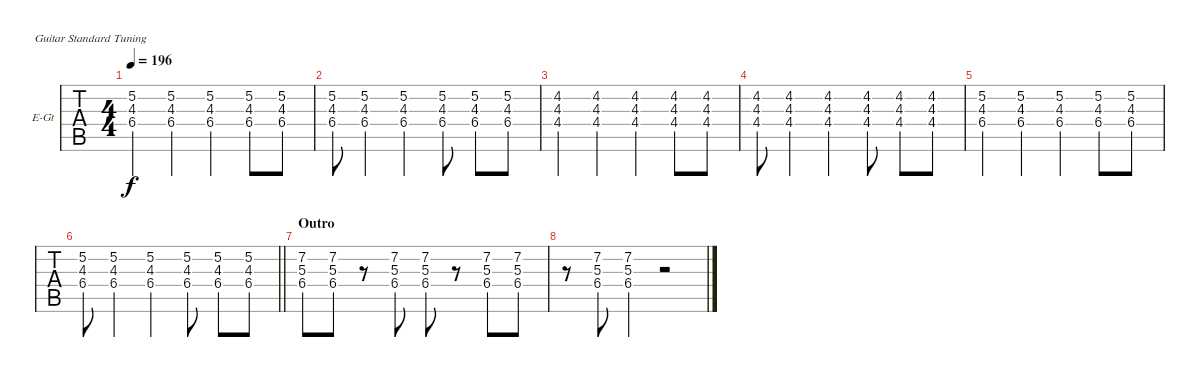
\bracketExtendMode groupsimilarinstruments
\firstSystemTrackNameOrientation horizontal
\otherSystemsTrackNameOrientation horizontal
\track ("Nick" "E-Gt") {instrument distortionguitar}
\staff {tabs}
\tuning (E4 B3 G3 D3 A2 E2)
\ts (4 4)
\tempo 196
\clef g2
\ks c
(5.2 4.3 6.4).4{dy f} (5.2 4.3 6.4).4 (5.2 4.3 6.4).4 (5.2 4.3 6.4).8 (5.2 4.3 6.4).8 |
(5.2 4.3 6.4).8 (5.2 4.3 6.4).4 (5.2 4.3 6.4).4 (5.2 4.3 6.4).8 (5.2 4.3 6.4).8 (5.2 4.3 6.4).8 |
(4.2 4.3 4.4).4 (4.2 4.3 4.4).4 (4.2 4.3 4.4).4 (4.2 4.3 4.4).8 (4.2 4.3 4.4).8 |
(4.2 4.3 4.4).8 (4.2 4.3 4.4).4 (4.2 4.3 4.4).4 (4.2 4.3 4.4).8 (4.2 4.3 4.4).8 (4.2 4.3 4.4).8 |
(5.2 4.3 6.4).4 (5.2 4.3 6.4).4 (5.2 4.3 6.4).4 (5.2 4.3 6.4).8 (5.2 4.3 6.4).8 |
\barLineRight lightlight
(5.2 4.3 6.4).8 (5.2 4.3 6.4).4 (5.2 4.3 6.4).4 (5.2 4.3 6.4).8 (5.2 4.3 6.4).8 (5.2 4.3 6.4).8 |
\section ("" "Outro")
(7.2 5.3 6.4).8 (7.2 5.3 6.4).8 r.8 (7.2 5.3 6.4).8 (7.2 5.3 6.4).8 r.8 (7.2 5.3 6.4).8 (7.2 5.3 6.4).8 |
r.8 (7.2 5.3 6.4).8 (7.2 5.3 6.4).4 r.2
